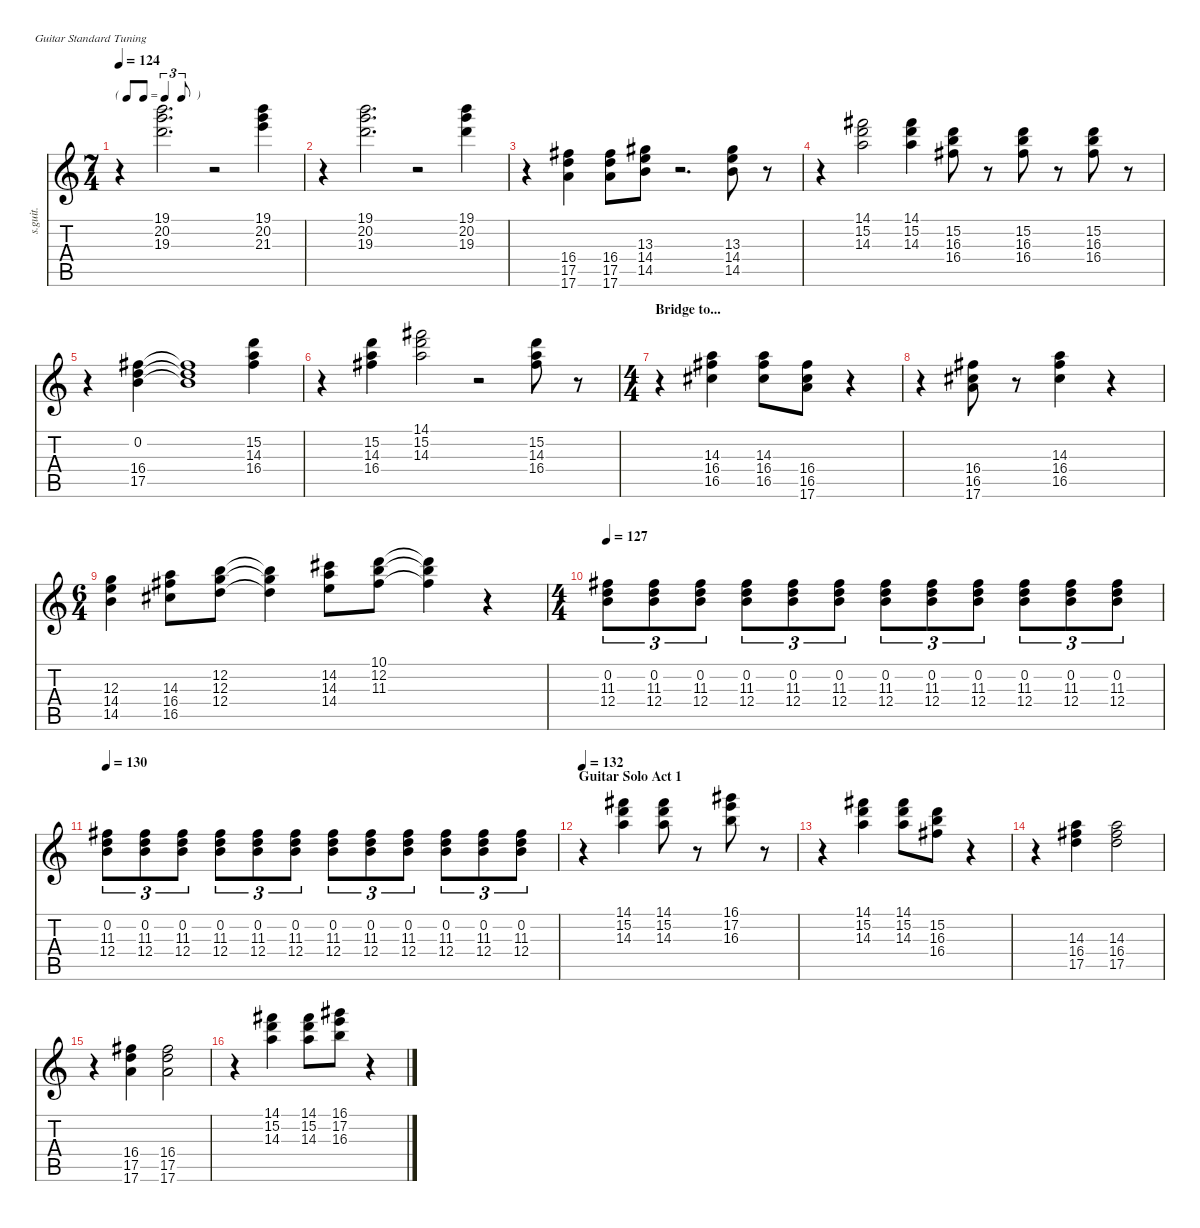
\defaultSystemsLayout 4
\hideDynamics
\bracketExtendMode nobrackets
\track ("Richard Wright | Wurlitzer EP-200 | Electric Piano" "s.guit.") {instrument electricpiano1}
\staff {score tabs}
\tuning (E4 B3 G3 D3 A2 E2)
\displaytranspose 12
\ts (7 4)
\tf triplet8th
\tempo 124
\clef g2
\ks c
r.4{dy fff} (19.1 20.2 19.3).2{d dy ff} r.2 (19.1 20.2 21.3).4 |
r.4 (19.1 20.2 19.3).2{d} r.2 (19.1 20.2 19.3).4 |
r.4 (16.4{acc #} 17.5 17.6).4 (16.4{acc #} 17.5 17.6).8{dy f} (13.3{acc #} 14.4 14.5).8{dy ff} r.2{d} (13.3{acc #} 14.4 14.5).8{dy f} r.8 |
r.4 (14.1{acc #} 15.2 14.3).2{dy ff} (14.1{acc #} 15.2 14.3).4{dy mf} (15.2 16.3 16.4{acc #}).8{dy ff} r.8 (15.2 16.3 16.4{acc #}).8{dy f} r.8 (15.2 16.3 16.4{acc #}).8{dy ff} r.8 |
r.4 (0.2 16.4{acc #} 17.5).4{dy fff} (0.2{t} 16.4{t acc #} 17.5{t}).1{dy f} (15.2 14.3 16.4{acc #}).4{dy ff} |
r.4 (15.2 14.3 16.4{acc #}).4 (14.1{acc #} 15.2 14.3).2 r.2 (15.2 14.3 16.4{acc #}).8 r.8 |
\ts (4 4)
\beaming (8 2 2 2 2)
\section ("" "Bridge to...")
r.4 (14.3 16.4{acc #} 16.5{acc #}).4 (14.3 16.4{acc #} 16.5{acc #}).8{dy f} (16.4{acc #} 16.5{acc #} 17.6).8{dy ff} r.4 |
r.4 (16.4{acc #} 16.5{acc #} 17.6).8{dy f} r.8 (14.3 16.4{acc #} 16.5{acc #}).4{dy fff} r.4 |
\ts (6 4)
\beaming (8 2 2 2 2)
(12.3 14.4 14.5).4 (14.3 16.4{acc #} 16.5{acc #}).8{dy ff} (12.2 12.3 12.4).8 (12.2{t} 12.3{t} 12.4{t}).4{dy f} (14.2{acc #} 14.3 14.4).8{dy ff} (10.1 12.2 11.3{acc #}).8{dy fff} (10.1{t} 12.2{t} 11.3{t acc #}).4{dy f} r.4 |
\ts (4 4)
\beaming (8 2 2 2 2)
\tempo 127
(0.2 11.3{acc #} 12.4).8{tu (3 2) dy fff} (0.2 11.3{acc #} 12.4).8{tu (3 2) dy f} (0.2 11.3{acc #} 12.4).8{tu (3 2) dy fff} (0.2 11.3{acc #} 12.4).8{tu (3 2) dy ff} (0.2 11.3{acc #} 12.4).8{tu (3 2) dy fff} (0.2 11.3{acc #} 12.4).8{tu (3 2) dy f} (0.2 11.3{acc #} 12.4).8{tu (3 2) dy fff} (0.2 11.3{acc #} 12.4).8{tu (3 2) dy ff} (0.2 11.3{acc #} 12.4).8{tu (3 2) dy fff} (0.2 11.3{acc #} 12.4).8{tu (3 2) dy ff} (0.2 11.3{acc #} 12.4).8{tu (3 2) dy fff} (0.2 11.3{acc #} 12.4).8{tu (3 2) dy f} |
\tempo 130
(0.2 11.3{acc #} 12.4).8{tu (3 2) dy fff} (0.2 11.3{acc #} 12.4).8{tu (3 2) dy mf} (0.2 11.3{acc #} 12.4).8{tu (3 2) dy ff} (0.2 11.3{acc #} 12.4).8{tu (3 2) dy f} (0.2 11.3{acc #} 12.4).8{tu (3 2) dy fff} (0.2 11.3{acc #} 12.4).8{tu (3 2) dy f} (0.2 11.3{acc #} 12.4).8{tu (3 2) dy fff} (0.2 11.3{acc #} 12.4).8{tu (3 2) dy f} (0.2 11.3{acc #} 12.4).8{tu (3 2) dy fff} (0.2 11.3{acc #} 12.4).8{tu (3 2) dy ff} (0.2 11.3{acc #} 12.4).8{tu (3 2) dy fff} (0.2 11.3{acc #} 12.4).8{tu (3 2) dy mf} |
\section ("" "Guitar Solo Act 1")
\tempo 132
r.4 (14.1{acc #} 15.2 14.3).4{dy ff} (14.1{acc #} 15.2 14.3).8{dy f} r.8 (16.1{acc #} 17.2 16.3).8{dy ff} r.8 |
r.4 (14.1{acc #} 15.2 14.3).4 (14.1{acc #} 15.2 14.3).8 (15.2 16.3 16.4{acc #}).8{dy fff} r.4 |
r.4 (14.3 16.4{acc #} 17.5).4{dy ff} (14.3 16.4{acc #} 17.5).2 |
r.4 (16.4{acc #} 17.5 17.6).4 (16.4{acc #} 17.5 17.6).2 |
r.4 (14.1{acc #} 15.2 14.3).4 (14.1{acc #} 15.2 14.3).8{dy f} (16.1{acc #} 17.2 16.3).8{dy ff} r.4
